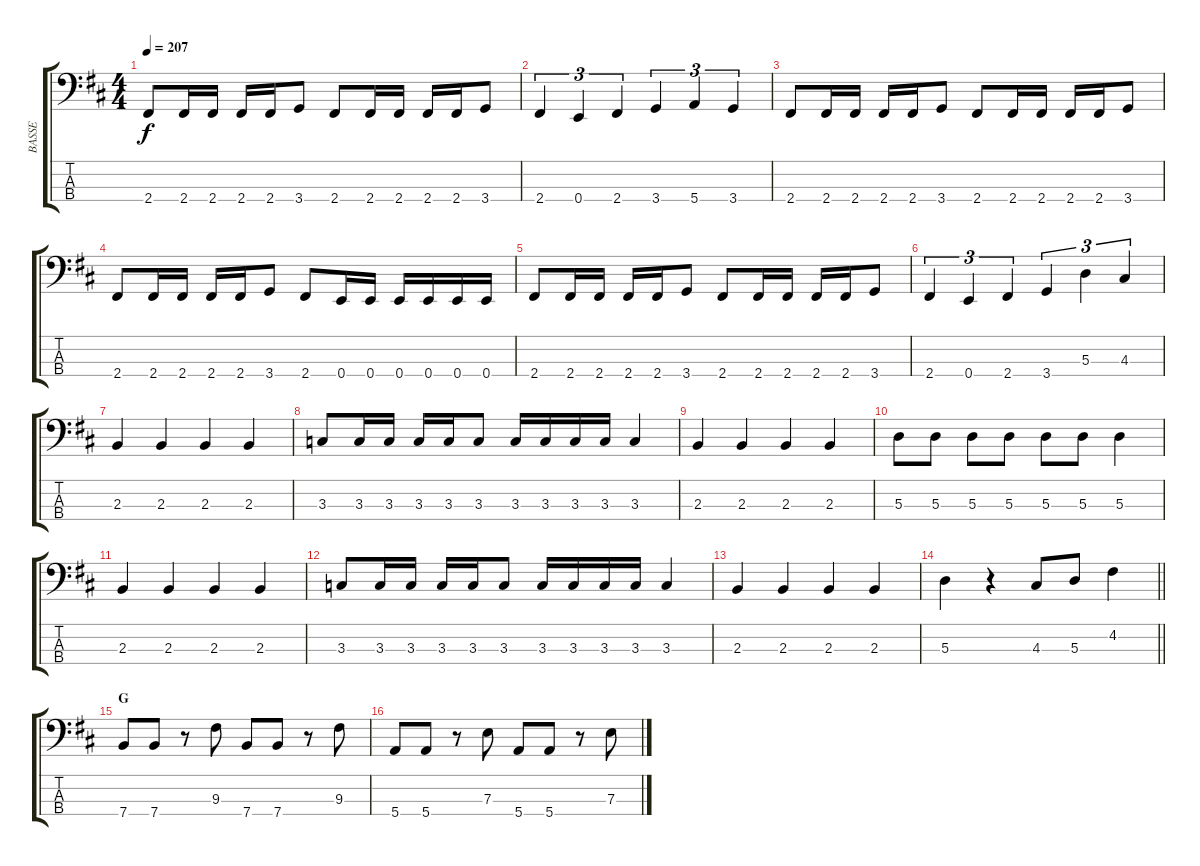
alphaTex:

\track ("BASSE" "BASSE") {instrument electricbasspick}
\staff {score tabs}
\tuning (G2 D2 A1 E1) {hide}
\ts (4 4)
\tempo 207
\clef f4
\ks d
2.4.8{dy f} 2.4.16 2.4.16 2.4.16 2.4.16 3.4.8 2.4.8 2.4.16 2.4.16 2.4.16 2.4.16 3.4.8 |
2.4.4{tu (3 2)} 0.4.4{tu (3 2)} 2.4.4{tu (3 2)} 3.4.4{tu (3 2)} 5.4.4{tu (3 2)} 3.4.4{tu (3 2)} |
2.4.8 2.4.16 2.4.16 2.4.16 2.4.16 3.4.8 2.4.8 2.4.16 2.4.16 2.4.16 2.4.16 3.4.8 |
2.4.8 2.4.16 2.4.16 2.4.16 2.4.16 3.4.8 2.4.8 0.4.16 0.4.16 0.4.16 0.4.16 0.4.16 0.4.16 |
2.4.8 2.4.16 2.4.16 2.4.16 2.4.16 3.4.8 2.4.8 2.4.16 2.4.16 2.4.16 2.4.16 3.4.8 |
2.4.4{tu (3 2)} 0.4.4{tu (3 2)} 2.4.4{tu (3 2)} 3.4.4{tu (3 2)} 5.3.4{tu (3 2)} 4.3.4{tu (3 2)} |
2.3.4 2.3.4 2.3.4 2.3.4 |
3.3.8 3.3.16 3.3.16 3.3.16 3.3.16 3.3.8 3.3.16 3.3.16 3.3.16 3.3.16 3.3.4 |
2.3.4 2.3.4 2.3.4 2.3.4 |
5.3.8 5.3.8 5.3.8 5.3.8 5.3.8 5.3.8 5.3.4 |
2.3.4 2.3.4 2.3.4 2.3.4 |
3.3.8 3.3.16 3.3.16 3.3.16 3.3.16 3.3.8 3.3.16 3.3.16 3.3.16 3.3.16 3.3.4 |
2.3.4 2.3.4 2.3.4 2.3.4 |
\barLineRight lightlight
5.3.4 r.4 4.3.8 5.3.8 4.2.4 |
\section ("" "G")
7.4.8 7.4.8 r.8 9.3.8 7.4.8 7.4.8 r.8 9.3.8 |
5.4.8 5.4.8 r.8 7.3.8 5.4.8 5.4.8 r.8 7.3.8
